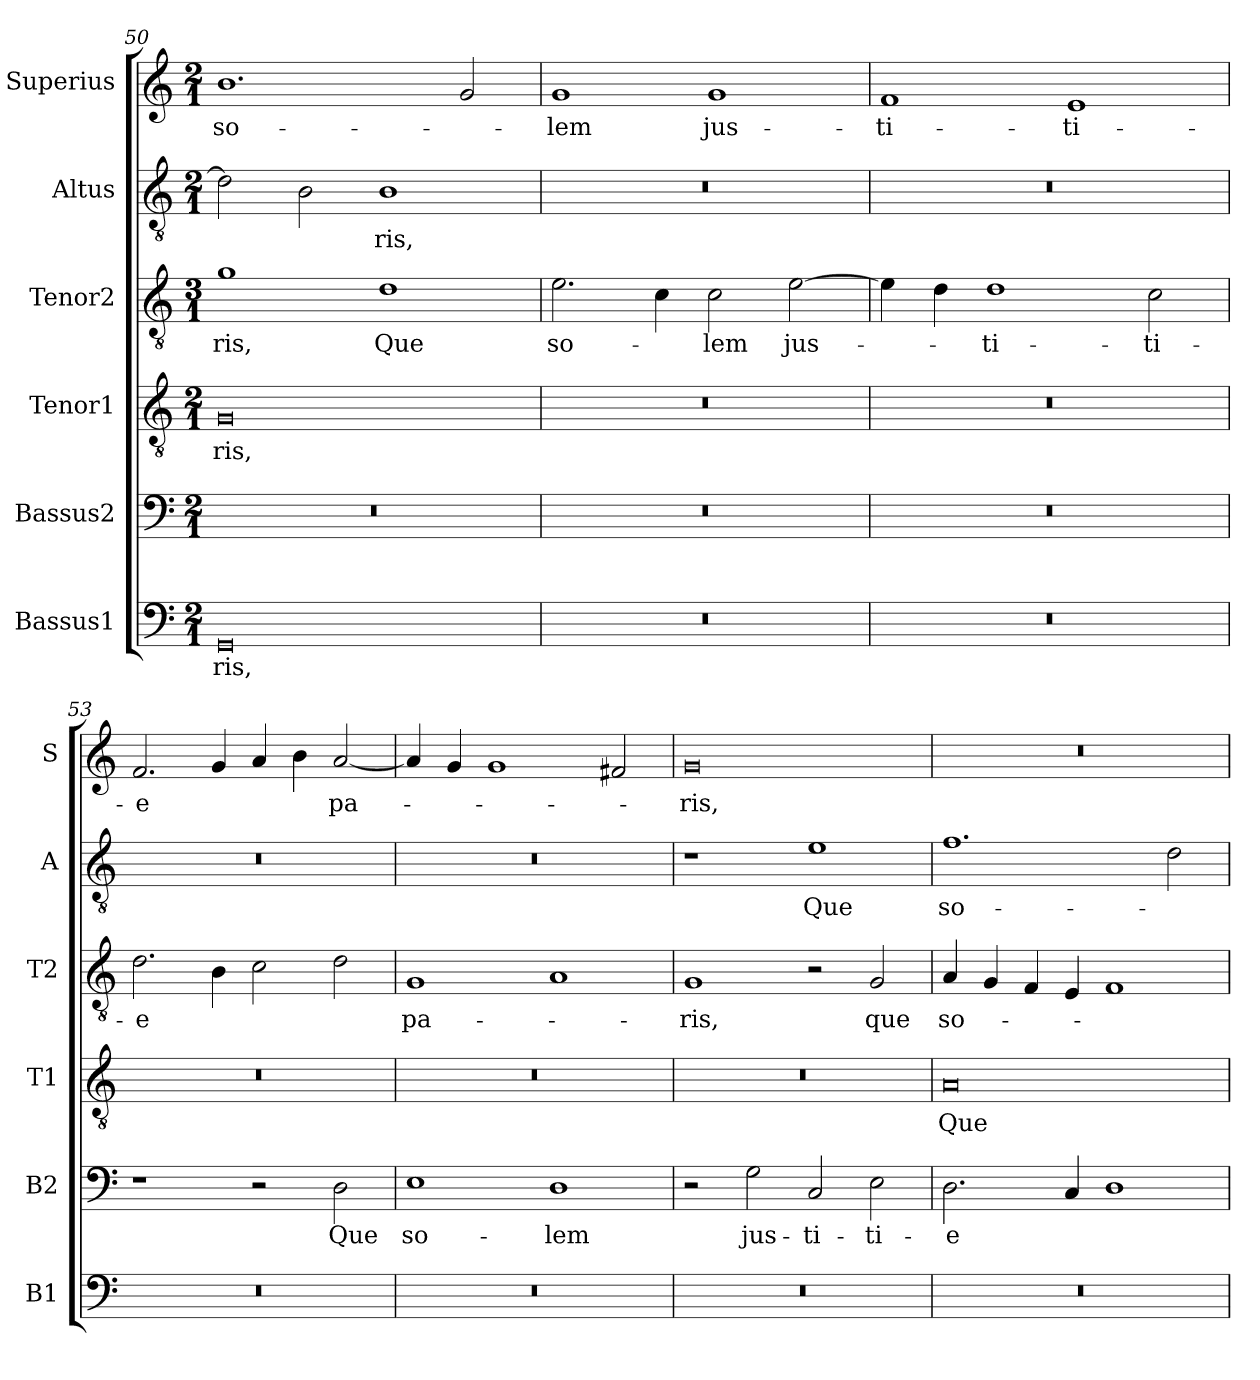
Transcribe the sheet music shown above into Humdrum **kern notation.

**kern	**text	**kern	**text	**kern	**text	**kern	**text	**kern	**text	**kern	**text
*part6	*part6	*part5	*part5	*part4	*part4	*part3	*part3	*part2	*part2	*part1	*part1
*staff6	*staff6	*staff5	*staff5	*staff4	*staff4	*staff3	*staff3	*staff2	*staff2	*staff1	*staff1
*I"Bassus1	*	*I"Bassus2	*	*I"Tenor1	*	*I"Tenor2	*	*I"Altus	*	*I"Superius	*
*I'B1	*	*I'B2	*	*I'T1	*	*I'T2	*	*I'A	*	*I'S	*
*clefF4	*	*clefF4	*	*clefGv2	*	*clefGv2	*	*clefGv2	*	*clefG2	*
*k[]	*	*k[]	*	*k[]	*	*k[]	*	*k[]	*	*k[]	*
*M2/1	*	*M2/1	*	*M2/1	*	*M3/1	*	*M2/1	*	*M2/1	*
=50	=50	=50	=50	=50	=50	=50	=50	=50	=50	=50	=50
0GG	-ris,	0r	.	0G	-ris,	1g	-ris,	2d\]	.	1.b	so-
.	.	.	.	.	.	.	.	2B\	.	.	.
.	.	.	.	.	.	1d	Que	1B	-ris,	.	.
.	.	.	.	.	.	.	.	.	.	2g/	.
=51	=51	=51	=51	=51	=51	=51	=51	=51	=51	=51	=51
0r	.	0r	.	0r	.	2.e\	so-	0r	.	1g	-lem
.	.	.	.	.	.	4c\	.	.	.	.	.
.	.	.	.	.	.	2c\	-lem	.	.	1g	jus-
.	.	.	.	.	.	[2e\	jus-	.	.	.	.
=52	=52	=52	=52	=52	=52	=52	=52	=52	=52	=52	=52
0r	.	0r	.	0r	.	4e\]	.	0r	.	1f	-ti-
.	.	.	.	.	.	4d\	.	.	.	.	.
.	.	.	.	.	.	1d	-ti-	.	.	.	.
.	.	.	.	.	.	.	.	.	.	1e	-ti-
.	.	.	.	.	.	2c\	-ti-	.	.	.	.
=53	=53	=53	=53	=53	=53	=53	=53	=53	=53	=53	=53
0r	.	1r	.	0r	.	2.d\	-e	0r	.	2.f/	-e
.	.	.	.	.	.	4B\	.	.	.	4g/	.
.	.	2r	.	.	.	2c\	.	.	.	4a/	.
.	.	.	.	.	.	.	.	.	.	4b\	.
.	.	2D\	Que	.	.	2d\	.	.	.	[2a/	pa-
=54	=54	=54	=54	=54	=54	=54	=54	=54	=54	=54	=54
0r	.	1E	so-	0r	.	1G	pa-	0r	.	4a/]	.
.	.	.	.	.	.	.	.	.	.	4g/	.
.	.	.	.	.	.	.	.	.	.	1g	.
.	.	1D	-lem	.	.	1A	.	.	.	.	.
.	.	.	.	.	.	.	.	.	.	2f#X/	.
=55	=55	=55	=55	=55	=55	=55	=55	=55	=55	=55	=55
0r	.	2r	.	0r	.	1G	-ris,	1r	.	0g	-ris,
.	.	2G\	jus-	.	.	.	.	.	.	.	.
.	.	2C/	-ti-	.	.	2r	.	1e	Que	.	.
.	.	2E\	-ti-	.	.	2G/	que	.	.	.	.
=56	=56	=56	=56	=56	=56	=56	=56	=56	=56	=56	=56
0r	.	2.D\	-e	0A	Que	4A/	so-	1.f	so-	0r	.
.	.	.	.	.	.	4G/	.	.	.	.	.
.	.	.	.	.	.	4F/	.	.	.	.	.
.	.	4C/	.	.	.	4E/	.	.	.	.	.
.	.	1D	.	.	.	1F	.	.	.	.	.
.	.	.	.	.	.	.	.	2d\	.	.	.
=	=	=	=	=	=	=	=	=	=	=	=
*-	*-	*-	*-	*-	*-	*-	*-	*-	*-	*-	*-
